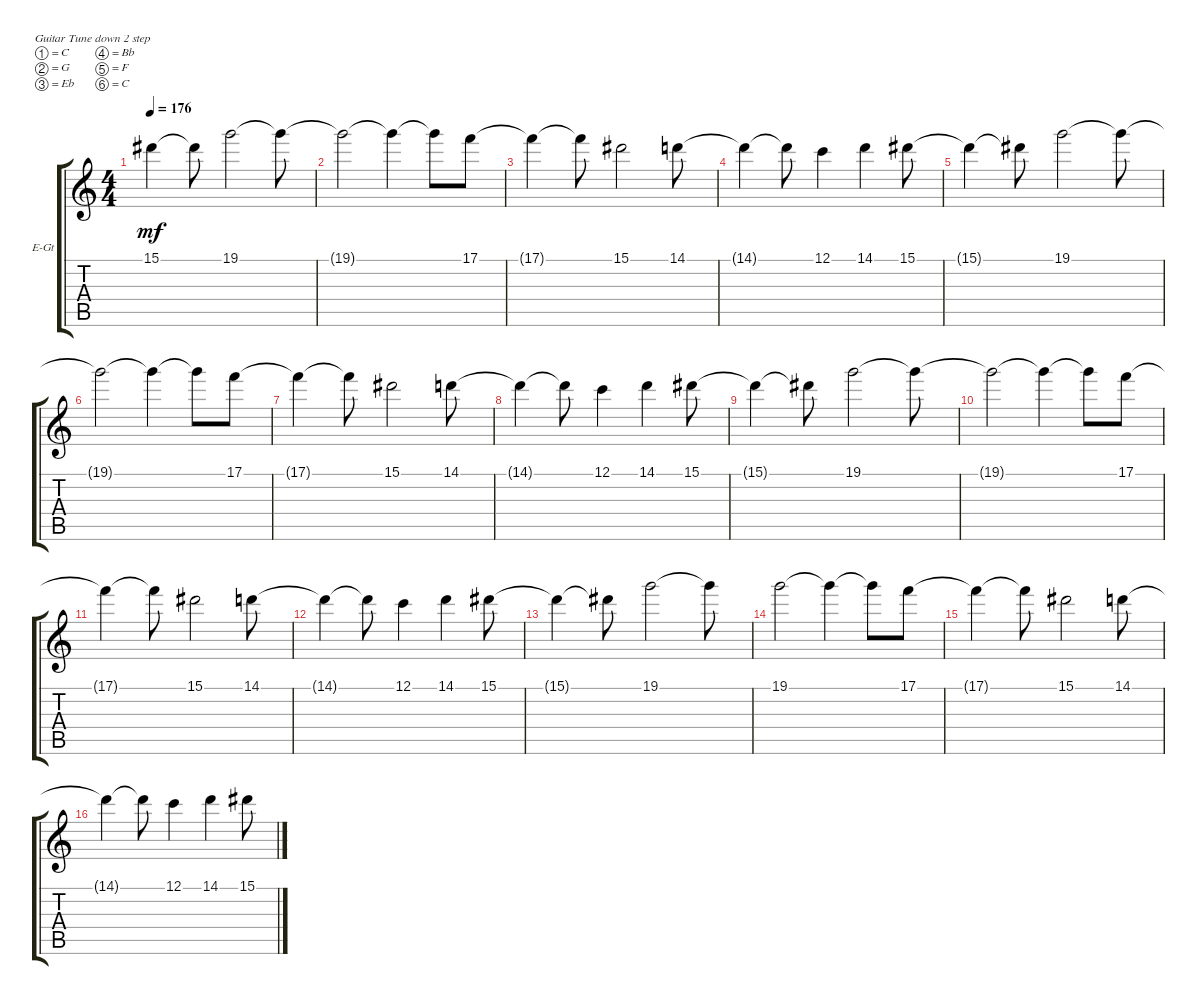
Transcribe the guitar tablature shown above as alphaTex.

\bracketExtendMode groupsimilarinstruments
\firstSystemTrackNameOrientation horizontal
\otherSystemsTrackNameOrientation horizontal
\track ("Guitar 3" "E-Gt") {instrument distortionguitar}
\staff {score tabs}
\tuning (C4 G3 Eb3 Bb2 F2 C2)
\ts (4 4)
\tempo 176
\clef g2
\ks c
15.1{t}.4{dy mf} 15.1{t}.8 19.1.2 19.1{t}.8 |
19.1{t}.2 19.1{t}.4 19.1{t}.8 17.1.8 |
17.1{t}.4 17.1{t}.8 15.1.2 14.1.8 |
14.1{t}.4 14.1{t}.8 12.1.4 14.1.4 15.1.8 |
15.1{t}.4 15.1{t}.8 19.1.2 19.1{t}.8 |
19.1{t}.2 19.1{t}.4 19.1{t}.8 17.1.8 |
17.1{t}.4 17.1{t}.8 15.1.2 14.1.8 |
14.1{t}.4 14.1{t}.8 12.1.4 14.1.4 15.1.8 |
15.1{t}.4 15.1{t}.8 19.1.2 19.1{t}.8 |
19.1{t}.2 19.1{t}.4 19.1{t}.8 17.1.8 |
17.1{t}.4 17.1{t}.8 15.1.2 14.1.8 |
14.1{t}.4 14.1{t}.8 12.1.4 14.1.4 15.1.8 |
15.1{t}.4 15.1{t}.8 19.1.2 19.1{t}.8 |
19.1.2 19.1{t}.4 19.1{t}.8 17.1.8 |
17.1{t}.4 17.1{t}.8 15.1.2 14.1.8 |
14.1{t}.4 14.1{t}.8 12.1.4 14.1.4 15.1.8
